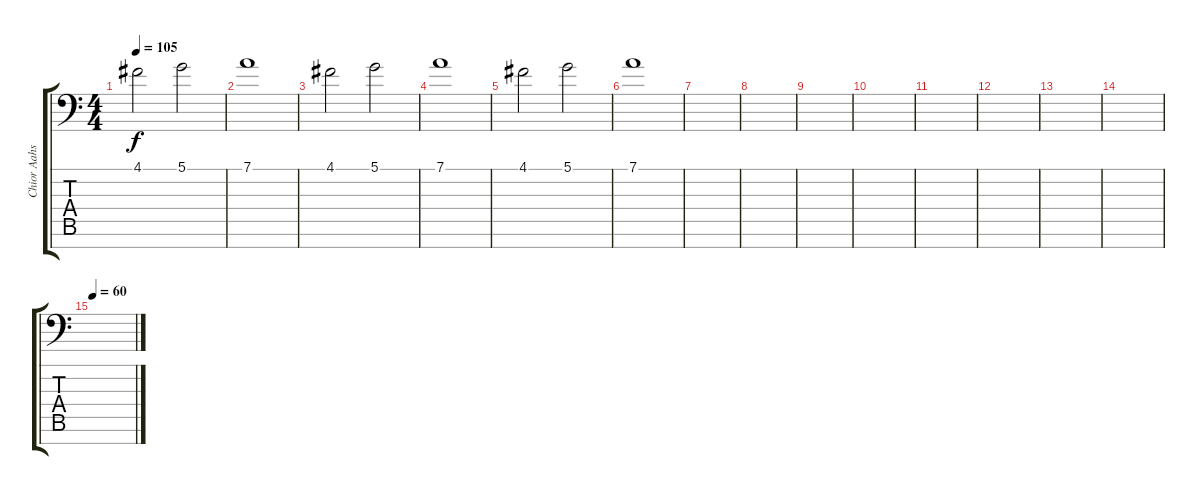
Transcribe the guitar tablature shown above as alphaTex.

\track ("Chior Aahs" "Chior Aahs") {instrument choiraahs}
\staff {score tabs}
\tuning (D4 A3 F3 C3 G2 D2 A1) {hide}
\ts (4 4)
\tempo 105
\clef f4
\ks c
4.1.2{dy f} 5.1.2 |
7.1.1 |
4.1.2 5.1.2 |
7.1.1 |
4.1.2 5.1.2 |
7.1.1 |
|
|
|
|
|
|
|
|
\tempo 60
